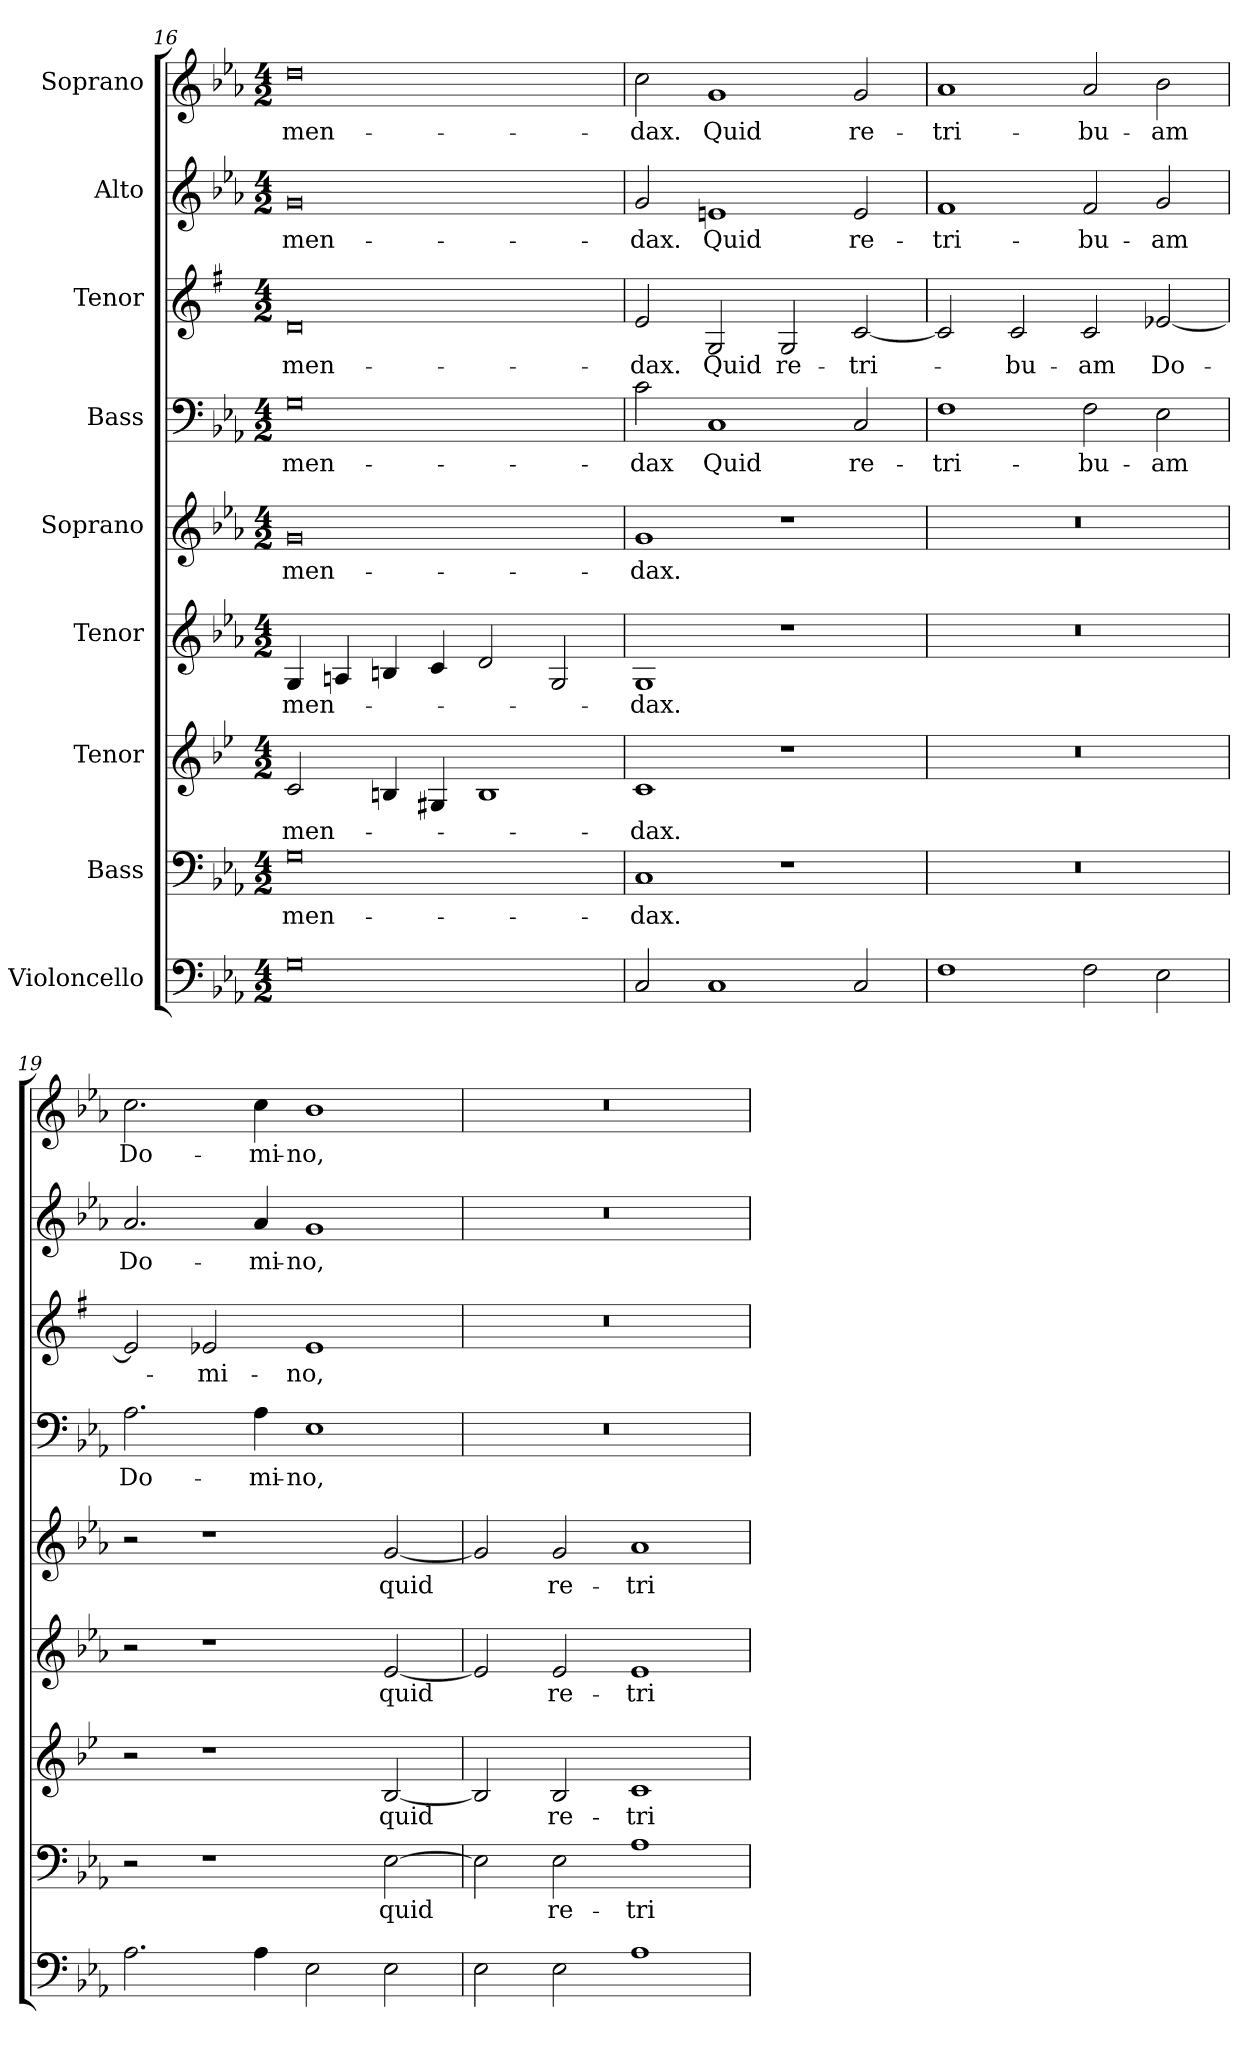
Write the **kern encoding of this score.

**kern	**kern	**text	**kern	**text	**kern	**text	**kern	**text	**kern	**text	**kern	**text	**kern	**text	**kern	**text
*part9	*part8	*part8	*part7	*part7	*part6	*part6	*part5	*part5	*part4	*part4	*part3	*part3	*part2	*part2	*part1	*part1
*staff9	*staff8	*staff8	*staff7	*staff7	*staff6	*staff6	*staff5	*staff5	*staff4	*staff4	*staff3	*staff3	*staff2	*staff2	*staff1	*staff1
*I"Violoncello	*I"Bass	*	*I"Tenor	*	*I"Tenor	*	*I"Soprano	*	*I"Bass	*	*I"Tenor	*	*I"Alto	*	*I"Soprano	*
*clefF4	*clefF4	*	*clefG2	*	*clefG2	*	*clefG2	*	*clefF4	*	*clefG2	*	*clefG2	*	*clefG2	*
*k[b-e-a-]	*k[b-e-a-]	*	*k[b-e-]	*	*k[b-e-a-]	*	*k[b-e-a-]	*	*k[b-e-a-]	*	*k[f#]	*	*k[b-e-a-]	*	*k[b-e-a-]	*
*M4/2	*M4/2	*	*M4/2	*	*M4/2	*	*M4/2	*	*M4/2	*	*M4/2	*	*M4/2	*	*M4/2	*
=16	=16	=16	=16	=16	=16	=16	=16	=16	=16	=16	=16	=16	=16	=16	=16	=16
0G	0G	men-	2c/	men-	4G/	men-	0g	men-	0G	men-	0d	men-	0g	men-	0dd	men-
.	.	.	.	.	4An/	.	.	.	.	.	.	.	.	.	.	.
.	.	.	4Bn/	.	4Bn/	.	.	.	.	.	.	.	.	.	.	.
.	.	.	4G#X/	.	4c/	.	.	.	.	.	.	.	.	.	.	.
.	.	.	1B	.	2d/	.	.	.	.	.	.	.	.	.	.	.
.	.	.	.	.	2G/	.	.	.	.	.	.	.	.	.	.	.
=17	=17	=17	=17	=17	=17	=17	=17	=17	=17	=17	=17	=17	=17	=17	=17	=17
2C/	1C	-dax.	1c	-dax.	1G	-dax.	1g	-dax.	2c\	-dax	2e/	-dax.	2g/	-dax.	2cc\	-dax.
1C	.	.	.	.	.	.	.	.	1C	Quid	2G/	Quid	1en	Quid	1g	Quid
.	1r	.	1r	.	1r	.	1r	.	.	.	2G/	re-	.	.	.	.
2C/	.	.	.	.	.	.	.	.	2C/	re-	[2c/	-tri-	2e/	re-	2g/	re-
=18	=18	=18	=18	=18	=18	=18	=18	=18	=18	=18	=18	=18	=18	=18	=18	=18
1F	0r	.	0r	.	0r	.	0r	.	1F	-tri-	2c/]	.	1f	-tri-	1a-	-tri-
.	.	.	.	.	.	.	.	.	.	.	2c/	-bu-	.	.	.	.
2F\	.	.	.	.	.	.	.	.	2F\	-bu-	2c/	-am	2f/	-bu-	2a-/	-bu-
2E-\	.	.	.	.	.	.	.	.	2E-\	-am	[2e-X/	Do-	2g/	-am	2b-\	-am
!!LO:PB:g=z
=19	=19	=19	=19	=19	=19	=19	=19	=19	=19	=19	=19	=19	=19	=19	=19	=19
2.A-\	2r	.	2r	.	2r	.	2r	.	2.A-\	Do-	2e-/]	.	2.a-/	Do-	2.cc\	Do-
.	1r	.	1r	.	1r	.	1r	.	.	.	2e-X/	-mi-	.	.	.	.
4A-\	.	.	.	.	.	.	.	.	4A-\	-mi-	.	.	4a-/	-mi-	4cc\	-mi-
2E-\	.	.	.	.	.	.	.	.	1E-	-no,	1e-	-no,	1g	-no,	1b-	-no,
2E-\	[2E-\	quid	[2B-/	quid	[2e-/	quid	[2g/	quid	.	.	.	.	.	.	.	.
=20	=20	=20	=20	=20	=20	=20	=20	=20	=20	=20	=20	=20	=20	=20	=20	=20
2E-\	2E-\]	.	2B-/]	.	2e-/]	.	2g/]	.	0r	.	0r	.	0r	.	0r	.
2E-\	2E-\	re-	2B-/	re-	2e-/	re-	2g/	re-	.	.	.	.	.	.	.	.
1A-	1A-	-tri-	1c	-tri-	1e-	-tri-	1a-	-tri-	.	.	.	.	.	.	.	.
=	=	=	=	=	=	=	=	=	=	=	=	=	=	=	=	=
*-	*-	*-	*-	*-	*-	*-	*-	*-	*-	*-	*-	*-	*-	*-	*-	*-
